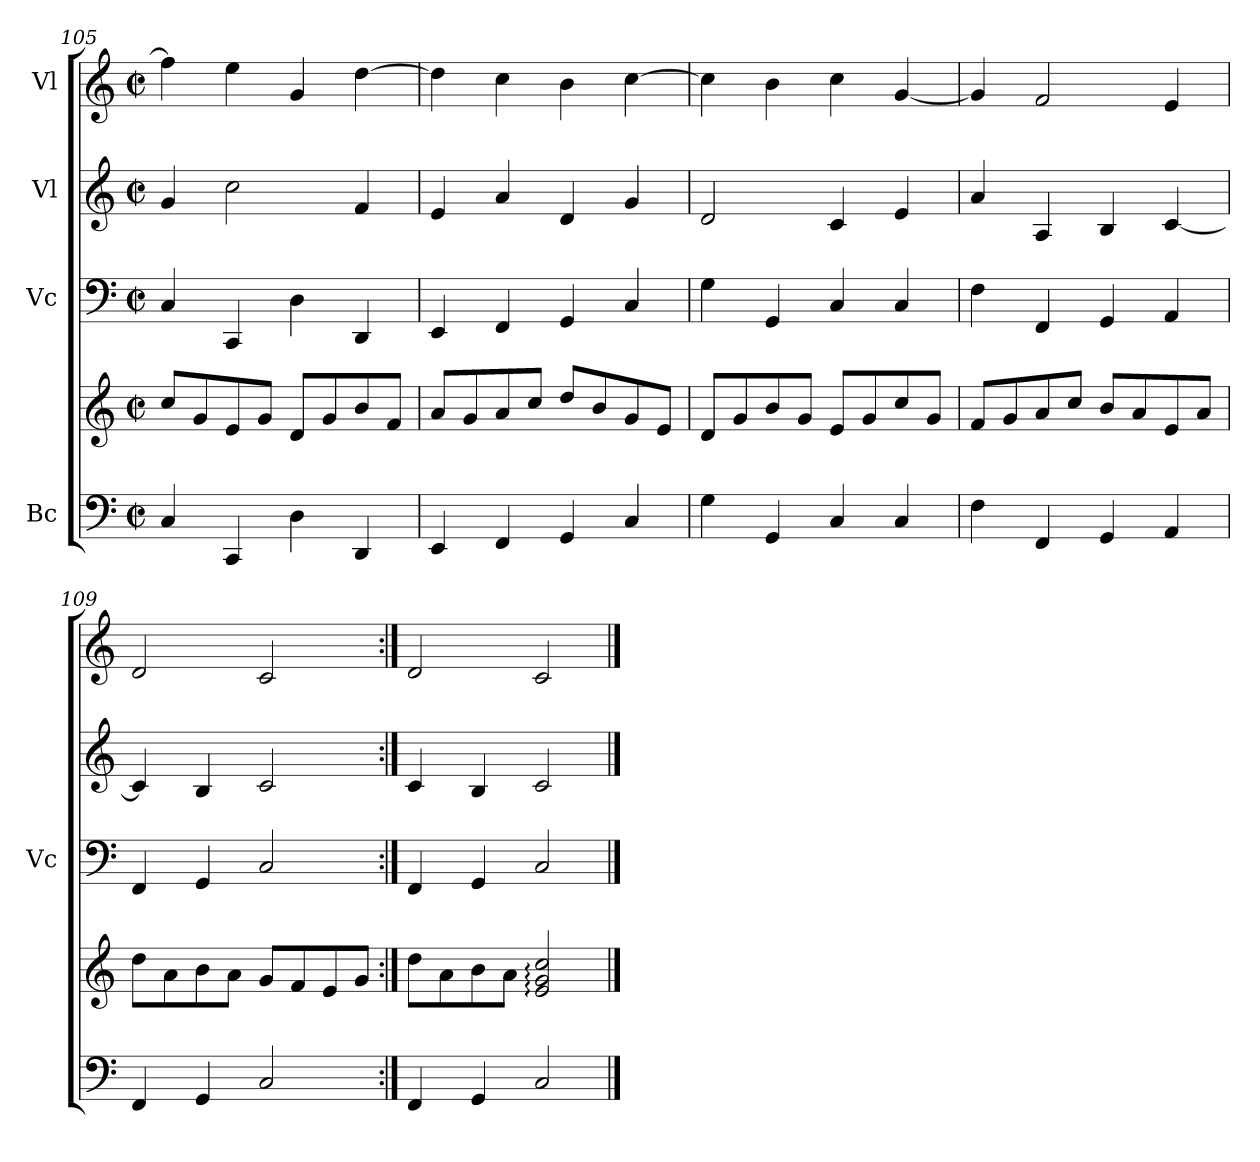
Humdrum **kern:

**kern	**kern	**kern	**kern	**kern
*part4	*part4	*part3	*part2	*part1
*staff5	*staff4	*staff3	*staff2	*staff1
*I"Bc	*	*I"Vc	*I"Vl	*I"Vl
*	*	*I'Vc	*	*
!!LO:LB:g=z
*clefF4	*clefG2	*clefF4	*clefG2	*clefG2
*k[]	*k[]	*k[]	*k[]	*k[]
*M2/2	*M2/2	*M2/2	*M2/2	*M2/2
*met(c|)	*met(c|)	*met(c|)	*met(c|)	*met(c|)
=105	=105	=105	=105	=105
4C/	8cc/L	4C/	4g/	4ff\]
.	8g/	.	.	.
4CC/	8e/	4CC/	2cc\	4ee\
.	8g/J	.	.	.
4D\	8d/L	4D\	.	4g/
.	8g/	.	.	.
4DD/	8b/	4DD/	4f/	[4dd\
.	8f/J	.	.	.
=106	=106	=106	=106	=106
4EE/	8a/L	4EE/	4e/	4dd\]
.	8g/	.	.	.
4FF/	8a/	4FF/	4a/	4cc\
.	8cc/J	.	.	.
4GG/	8dd/L	4GG/	4d/	4b\
.	8b/	.	.	.
4C/	8g/	4C/	4g/	[4cc\
.	8e/J	.	.	.
=107	=107	=107	=107	=107
4G\	8d/L	4G\	2d/	4cc\]
.	8g/	.	.	.
4GG/	8b/	4GG/	.	4b\
.	8g/J	.	.	.
4C/	8e/L	4C/	4c/	4cc\
.	8g/	.	.	.
4C/	8cc/	4C/	4e/	[4g/
.	8g/J	.	.	.
=108	=108	=108	=108	=108
4F\	8f/L	4F\	4a/	4g/]
.	8g/	.	.	.
4FF/	8a/	4FF/	4A/	2f/
.	8cc/J	.	.	.
4GG/	8b/L	4GG/	4B/	.
.	8a/	.	.	.
4AA/	8e/	4AA/	[4c/	4e/
.	8a/J	.	.	.
=109	=109	=109	=109	=109
4FF/	8dd\L	4FF/	4c/]	2d/
.	8a\	.	.	.
4GG/	8b\	4GG/	4B/	.
.	8a\J	.	.	.
2C/	8g/L	2C/	2c/	2c/
.	8f/	.	.	.
.	8e/	.	.	.
.	8g/J	.	.	.
=110:|!	=110:|!	=110:|!	=110:|!	=110:|!
*	*	*	*	*MM120
4FF/	8dd\L	4FF/	4c/	2d/
.	8a\	.	.	.
4GG/	8b\	4GG/	4B/	.
.	8a\J	.	.	.
*	*	*	*	*MM80
2C/	2e/: 2g/: 2cc/:	2C/	2c/	2c/
==	==	==	==	==
*-	*-	*-	*-	*-
